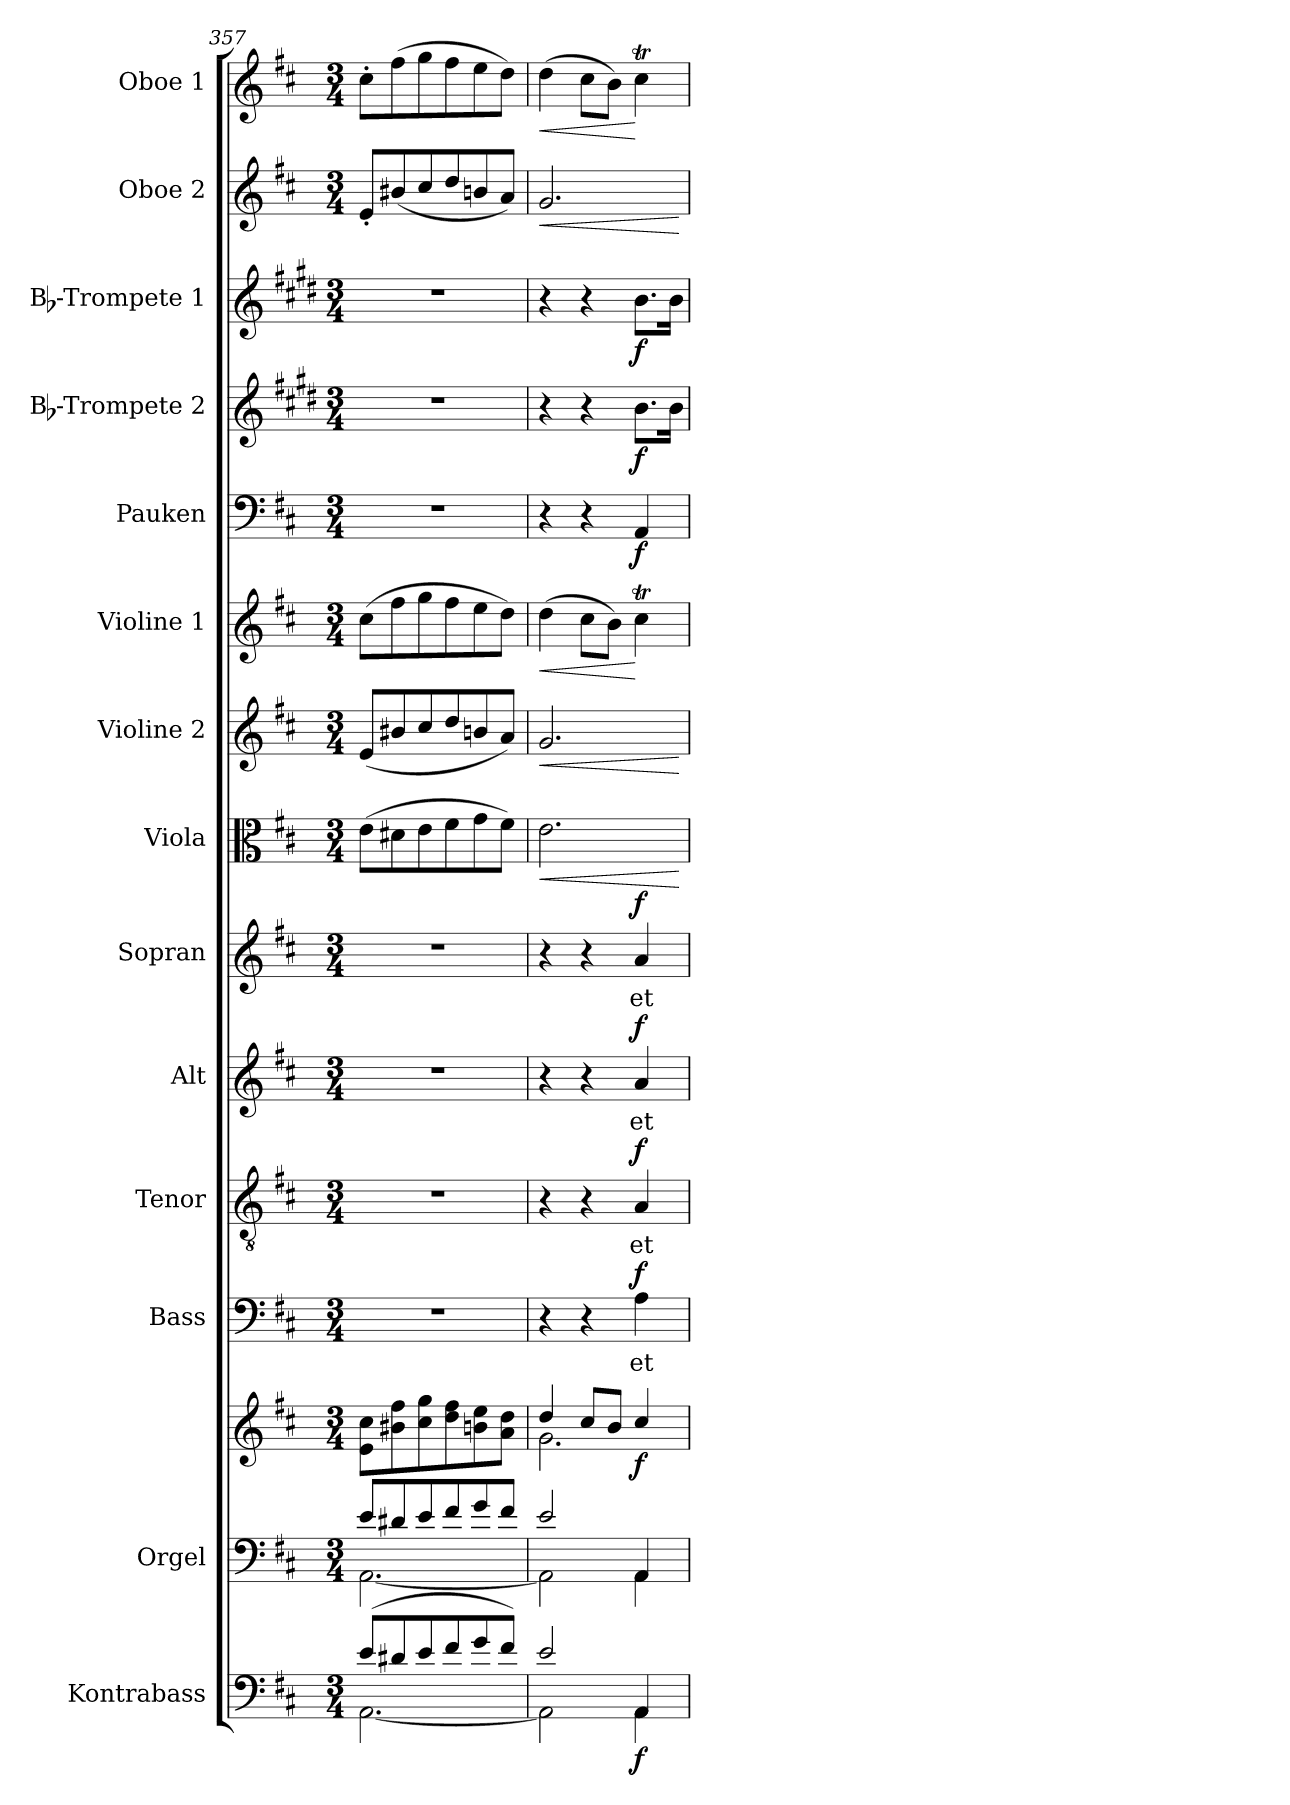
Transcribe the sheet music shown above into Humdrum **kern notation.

**kern	**dynam	**kern	**kern	**dynam	**kern	**text	**dynam	**kern	**text	**dynam	**kern	**text	**dynam	**kern	**text	**dynam	**kern	**dynam	**kern	**dynam	**kern	**dynam	**kern	**dynam	**kern	**dynam	**kern	**dynam	**kern	**dynam	**kern	**dynam
*part14	*part14	*part13	*part13	*part13	*part12	*part12	*part12	*part11	*part11	*part11	*part10	*part10	*part10	*part9	*part9	*part9	*part8	*part8	*part7	*part7	*part6	*part6	*part5	*part5	*part4	*part4	*part3	*part3	*part2	*part2	*part1	*part1
*staff15	*staff15	*staff14	*staff13	*staff13/14	*staff12	*staff12	*staff12	*staff11	*staff11	*staff11	*staff10	*staff10	*staff10	*staff9	*staff9	*staff9	*staff8	*staff8	*staff7	*staff7	*staff6	*staff6	*staff5	*staff5	*staff4	*staff4	*staff3	*staff3	*staff2	*staff2	*staff1	*staff1
*I"Kontrabass	*	*I"Orgel	*	*	*I"Bass	*	*	*I"Tenor	*	*	*I"Alt	*	*	*I"Sopran	*	*	*I"Viola	*	*I"Violine 2	*	*I"Violine 1	*	*I"Pauken	*	*I"Bb-Trompete 2	*	*I"Bb-Trompete 1	*	*I"Oboe 2	*	*I"Oboe 1	*
*I'Kb.	*	*I'Org.	*	*	*I'B.	*	*	*I'T.	*	*	*I'A.	*	*	*I'S.	*	*	*I'Vla.	*	*I'Vl. 2	*	*I'Vl. 1	*	*I'Pk.	*	*I'Bb Trp. 2	*	*I'Bb Trp. 1	*	*I'Ob. 2	*	*I'Ob. 1	*
*clefF4	*	*clefF4	*clefG2	*	*clefF4	*	*	*clefGv2	*	*	*clefG2	*	*	*clefG2	*	*	*clefC3	*	*clefG2	*	*clefG2	*	*clefF4	*	*clefG2	*	*clefG2	*	*clefG2	*	*clefG2	*
*ITrd7c12	*	*	*	*	*	*	*	*	*	*	*	*	*	*	*	*	*	*	*	*	*	*	*	*	*ITrd1c2	*	*ITrd1c2	*	*	*	*	*
*k[f#c#]	*	*k[f#c#]	*k[f#c#]	*	*k[f#c#]	*	*	*k[f#c#]	*	*	*k[f#c#]	*	*	*k[f#c#]	*	*	*k[f#c#]	*	*k[f#c#]	*	*k[f#c#]	*	*k[f#c#]	*	*k[f#c#]	*	*k[f#c#]	*	*k[f#c#]	*	*k[f#c#]	*
*D:	*	*D:	*D:	*	*D:	*	*	*D:	*	*	*D:	*	*	*D:	*	*	*D:	*	*D:	*	*D:	*	*D:	*	*D:	*	*D:	*	*D:	*	*D:	*
*M3/4	*	*M3/4	*M3/4	*	*M3/4	*	*	*M3/4	*	*	*M3/4	*	*	*M3/4	*	*	*M3/4	*	*M3/4	*	*M3/4	*	*M3/4	*	*M3/4	*	*M3/4	*	*M3/4	*	*M3/4	*
=357	=357	=357	=357	=357	=357	=357	=357	=357	=357	=357	=357	=357	=357	=357	=357	=357	=357	=357	=357	=357	=357	=357	=357	=357	=357	=357	=357	=357	=357	=357	=357	=357
*^	*	*^	*	*	*	*	*	*	*	*	*	*	*	*	*	*	*	*	*	*	*	*	*	*	*	*	*	*	*	*	*	*
(<8E/L	[<2.AAA\	.	8e/L	[<2.AA\	8e\ 8cc#\L	.	2.r	.	.	2.r	.	.	2.r	.	.	2.r	.	.	(>8e\L	.	(<8e/L	.	(>8cc#\L	.	2.r	.	2.r	.	2.r	.	8e'</L	.	8cc#'>\L	.
8D#X/	.	.	8d#X/	.	8b#X\ 8ff#\	.	.	.	.	.	.	.	.	.	.	.	.	.	8d#X\	.	8b#X/	.	8ff#\	.	.	.	.	.	.	.	(<8b#X/	.	(>8ff#\	.
8E/	.	.	8e/	.	8cc#\ 8gg\	.	.	.	.	.	.	.	.	.	.	.	.	.	8e\	.	8cc#/	.	8gg\	.	.	.	.	.	.	.	8cc#/	.	8gg\	.
8F#/	.	.	8f#/	.	8dd\ 8ff#\	.	.	.	.	.	.	.	.	.	.	.	.	.	8f#\	.	8dd/	.	8ff#\	.	.	.	.	.	.	.	8dd/	.	8ff#\	.
8G/	.	.	8g/	.	8bn\ 8ee\	.	.	.	.	.	.	.	.	.	.	.	.	.	8g\	.	8bn/	.	8ee\	.	.	.	.	.	.	.	8bn/	.	8ee\	.
8F#/J)	.	.	8f#/J	.	8a\ 8dd\J	.	.	.	.	.	.	.	.	.	.	.	.	.	8f#\J)	.	8a/J)	.	8dd\J)	.	.	.	.	.	.	.	8a/J)	.	8dd\J)	.
=358	=358	=358	=358	=358	=358	=358	=358	=358	=358	=358	=358	=358	=358	=358	=358	=358	=358	=358	=358	=358	=358	=358	=358	=358	=358	=358	=358	=358	=358	=358	=358	=358	=358	=358
*	*	*	*	*	*^	*	*	*	*	*	*	*	*	*	*	*	*	*	*	*	*	*	*	*	*	*	*	*	*	*	*	*	*	*
!	!	!	!	!	!	!	!	!	!	!	!	!	!	!	!	!	!	!	!	!	!LO:HP:b	!	!LO:HP:b	!	!LO:HP:b	!	!	!	!	!	!	!	!LO:HP:b	!	!LO:HP:b
2E/	2AAA\]	.	2e/	2AA\]	4dd/	2.g\	.	4r	.	.	4r	.	.	4r	.	.	4r	.	.	2.e\	<	2.g/	<	(>4dd\	<	4r	.	4r	.	4r	.	2.g/	<	(>4dd\	<
.	.	.	.	.	8cc#/L	.	.	4r	.	.	4r	.	.	4r	.	.	4r	.	.	.	.	.	.	8cc#\L	.	4r	.	4r	.	4r	.	.	.	8cc#\L	.
.	.	.	.	.	8b/J	.	.	.	.	.	.	.	.	.	.	.	.	.	.	.	.	.	.	8b\J)	.	.	.	.	.	.	.	.	.	8b\J)	.
!	!	!LO:DY:b	!	!	!	!	!LO:DY:b	!	!LO:LY:b	!LO:DY:a	!	!LO:LY:b	!LO:DY:a	!	!LO:LY:b	!LO:DY:a	!	!LO:LY:b	!LO:DY:a	!	!	!	!	!	!	!	!LO:DY:b	!	!LO:DY:b	!	!LO:DY:b	!	!	!	!
4AAA/	4AAA\	f	4AA/	4AA\	4cc#/	.	f	4A\	et	f	4A/	et	f	4a/	et	f	4a/	et	f	.	.	.	.	4cc#t\	[	4AA/	f	8.a\L	f	8.a\L	f	.	.	4cc#t\	[
.	.	.	.	.	.	.	.	.	.	.	.	.	.	.	.	.	.	.	.	.	.	.	.	.	.	.	.	16a\Jk	.	16a\Jk	.	.	.	.	.
*v	*v	*	*	*	*	*	*	*	*	*	*	*	*	*	*	*	*	*	*	*	*	*	*	*	*	*	*	*	*	*	*	*	*	*	*
*	*	*v	*v	*	*	*	*	*	*	*	*	*	*	*	*	*	*	*	*	*	*	*	*	*	*	*	*	*	*	*	*	*	*	*
*	*	*	*v	*v	*	*	*	*	*	*	*	*	*	*	*	*	*	*	*	*	*	*	*	*	*	*	*	*	*	*	*	*	*
.	.	.	.	.	.	.	.	.	.	.	.	.	.	.	.	.	.	[	.	[	.	.	.	.	.	.	.	.	.	[	.	.
=	=	=	=	=	=	=	=	=	=	=	=	=	=	=	=	=	=	=	=	=	=	=	=	=	=	=	=	=	=	=	=	=
*-	*-	*-	*-	*-	*-	*-	*-	*-	*-	*-	*-	*-	*-	*-	*-	*-	*-	*-	*-	*-	*-	*-	*-	*-	*-	*-	*-	*-	*-	*-	*-	*-
